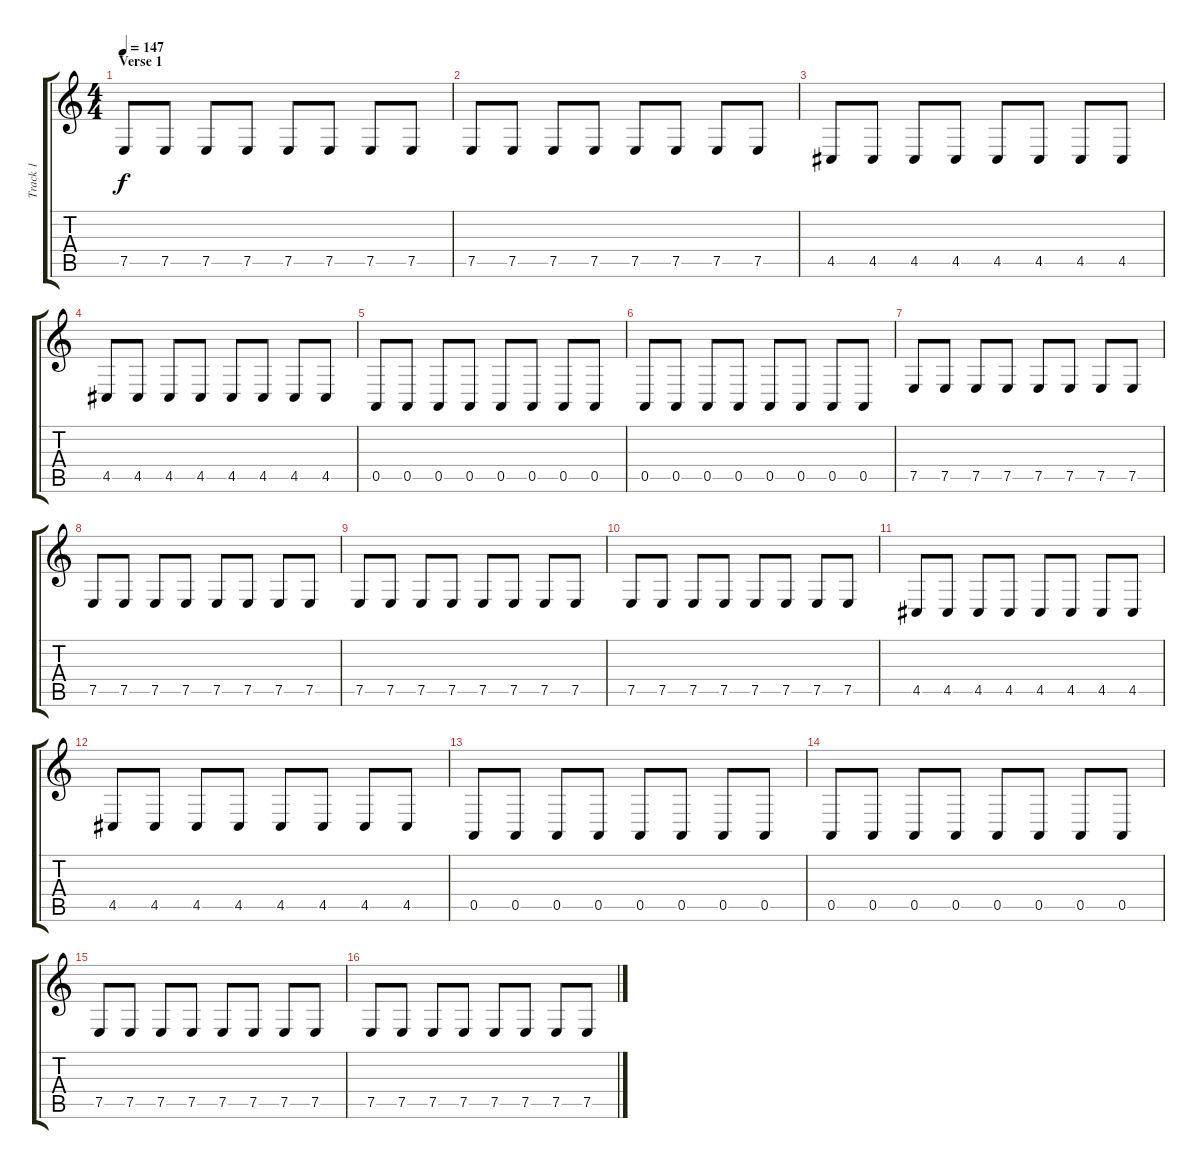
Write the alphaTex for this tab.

\track ("Track 1" "Track 1") {instrument lead4chiff}
\staff {score tabs}
\tuning (E4 B3 G3 D3 A2 E2) {hide}
\ts (4 4)
\section ("" "Verse 1")
\tempo 147
\clef g2
\ks c
7.5.8{dy f} 7.5.8 7.5.8 7.5.8 7.5.8 7.5.8 7.5.8 7.5.8 |
7.5.8 7.5.8 7.5.8 7.5.8 7.5.8 7.5.8 7.5.8 7.5.8 |
4.5.8 4.5.8 4.5.8 4.5.8 4.5.8 4.5.8 4.5.8 4.5.8 |
4.5.8 4.5.8 4.5.8 4.5.8 4.5.8 4.5.8 4.5.8 4.5.8 |
0.5.8 0.5.8 0.5.8 0.5.8 0.5.8 0.5.8 0.5.8 0.5.8 |
0.5.8 0.5.8 0.5.8 0.5.8 0.5.8 0.5.8 0.5.8 0.5.8 |
7.5.8 7.5.8 7.5.8 7.5.8 7.5.8 7.5.8 7.5.8 7.5.8 |
7.5.8 7.5.8 7.5.8 7.5.8 7.5.8 7.5.8 7.5.8 7.5.8 |
7.5.8 7.5.8 7.5.8 7.5.8 7.5.8 7.5.8 7.5.8 7.5.8 |
7.5.8 7.5.8 7.5.8 7.5.8 7.5.8 7.5.8 7.5.8 7.5.8 |
4.5.8 4.5.8 4.5.8 4.5.8 4.5.8 4.5.8 4.5.8 4.5.8 |
4.5.8 4.5.8 4.5.8 4.5.8 4.5.8 4.5.8 4.5.8 4.5.8 |
0.5.8 0.5.8 0.5.8 0.5.8 0.5.8 0.5.8 0.5.8 0.5.8 |
0.5.8 0.5.8 0.5.8 0.5.8 0.5.8 0.5.8 0.5.8 0.5.8 |
7.5.8 7.5.8 7.5.8 7.5.8 7.5.8 7.5.8 7.5.8 7.5.8 |
7.5.8 7.5.8 7.5.8 7.5.8 7.5.8 7.5.8 7.5.8 7.5.8
